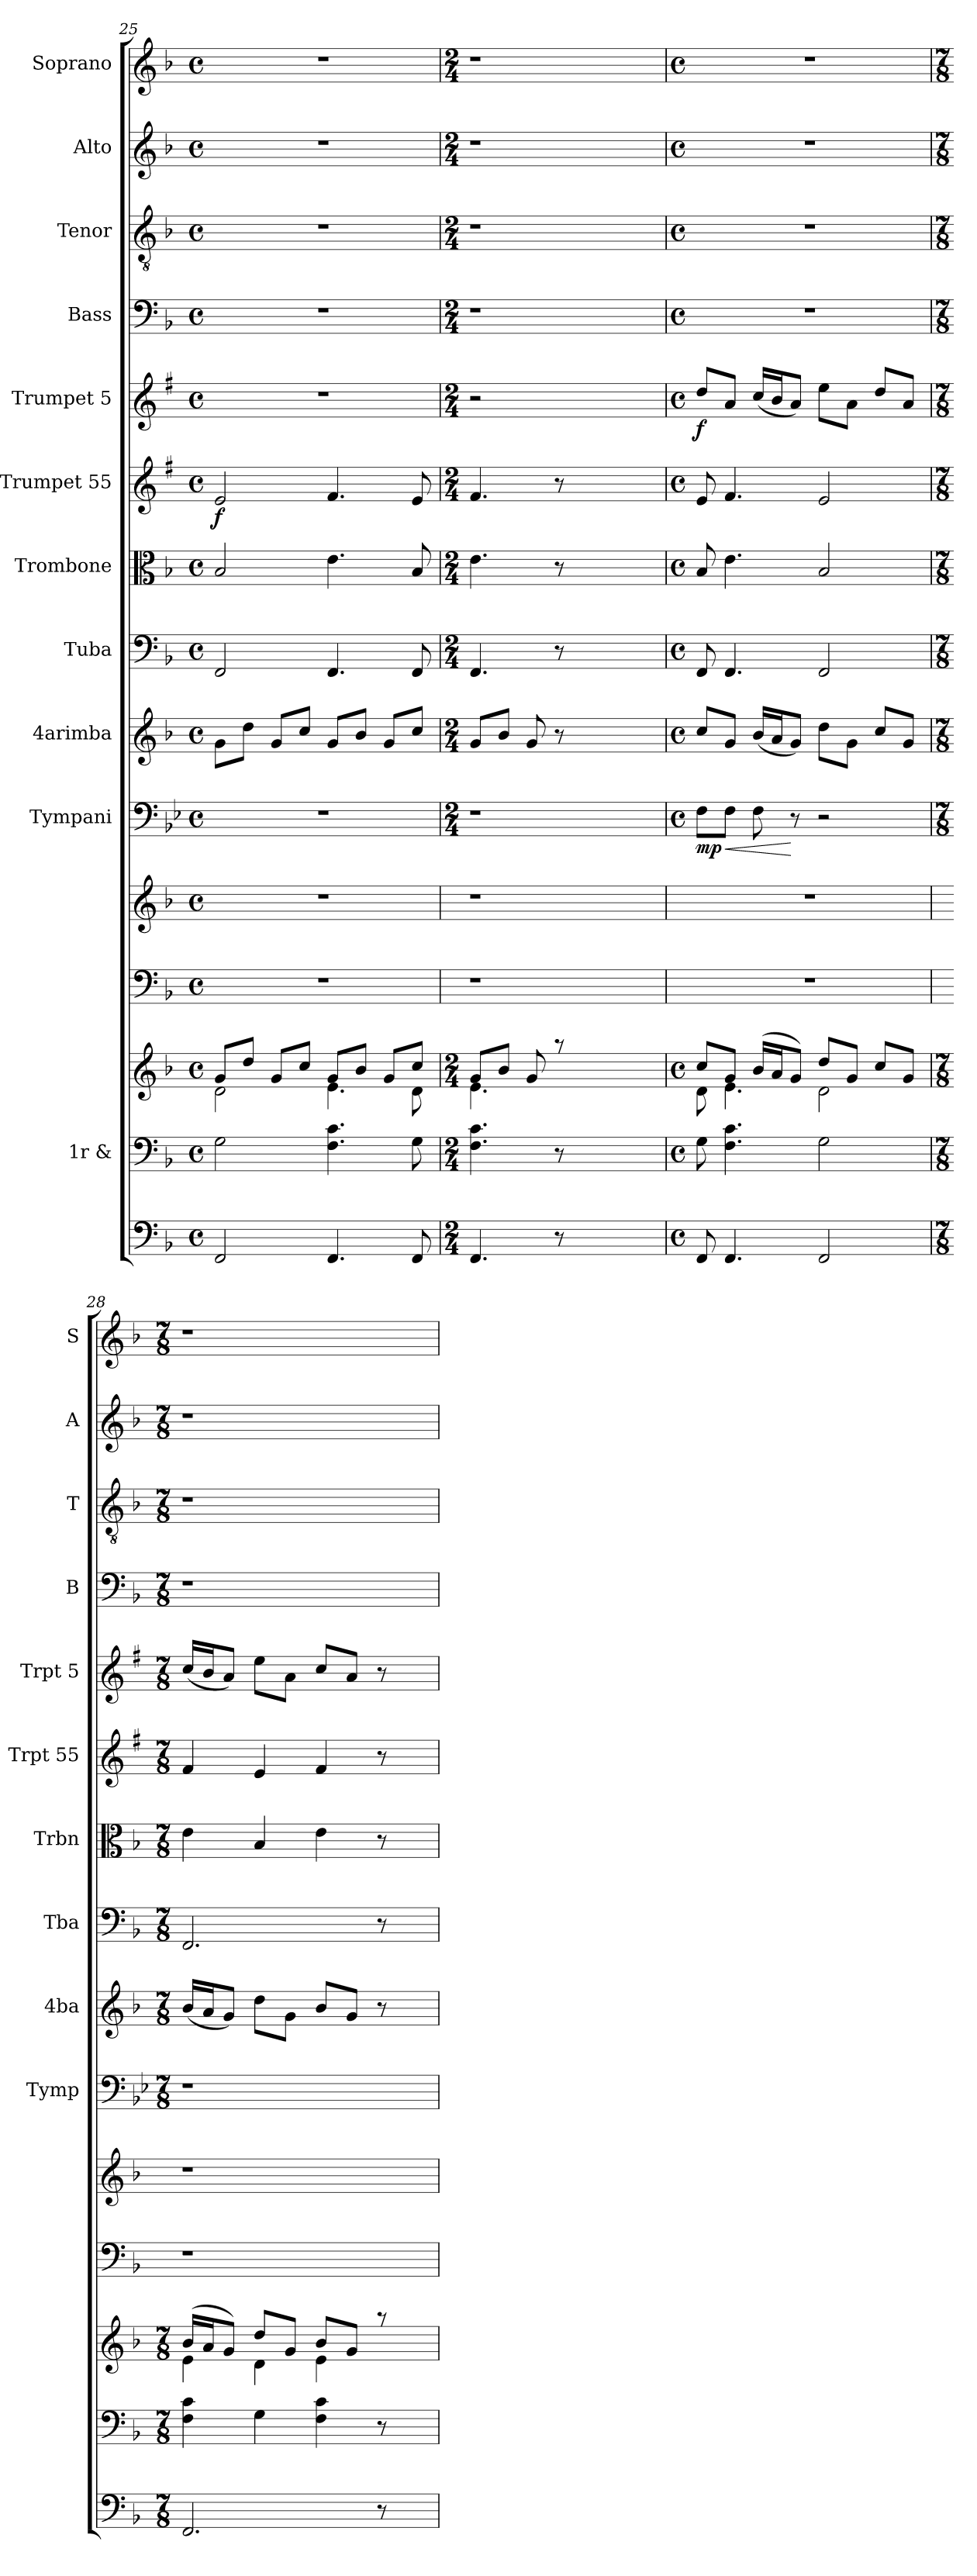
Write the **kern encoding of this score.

**kern	**kern	**kern	**kern	**kern	**kern	**dynam	**kern	**kern	**kern	**kern	**dynam	**kern	**dynam	**kern	**kern	**kern	**kern
*part14	*part13	*part13	*part12	*part11	*part10	*part10	*part9	*part8	*part7	*part6	*part6	*part5	*part5	*part4	*part3	*part2	*part1
*staff15	*staff14	*staff13	*staff12	*staff11	*staff10	*staff10	*staff9	*staff8	*staff7	*staff6	*staff6	*staff5	*staff5	*staff4	*staff3	*staff2	*staff1
*	*I"1r &	*	*	*	*I"Tympani	*	*I"4arimba	*I"Tuba	*I"Trombone	*I"Trumpet 55	*	*I"Trumpet 5	*	*I"Bass	*I"Tenor	*I"Alto	*I"Soprano
*	*	*	*	*	*I'Tymp	*	*I'4ba	*I'Tba	*I'Trbn	*I'Trpt 55	*	*I'Trpt 5	*	*I'B	*I'T	*I'A	*I'S
*clefF4	*clefF4	*clefG2	*clefF4	*clefG2	*clefF4	*	*clefG2	*clefF4	*clefC3	*clefG2	*	*clefG2	*	*clefF4	*clefGv2	*clefG2	*clefG2
*	*	*	*	*	*	*	*	*	*	*ITrd1c2	*	*ITrd1c2	*	*	*	*	*
*k[b-]	*k[b-]	*k[b-]	*k[b-]	*k[b-]	*k[b-e-]	*	*k[b-]	*k[b-]	*k[b-]	*k[b-]	*	*k[b-]	*	*k[b-]	*k[b-]	*k[b-]	*k[b-]
*F:	*F:	*F:	*F:	*F:	*B-:	*	*F:	*F:	*F:	*F:	*	*F:	*	*F:	*F:	*F:	*F:
*M4/4	*M4/4	*M4/4	*M4/4	*M4/4	*M4/4	*	*M4/4	*M4/4	*M4/4	*M4/4	*	*M4/4	*	*M4/4	*M4/4	*M4/4	*M4/4
*met(c)	*met(c)	*met(c)	*met(c)	*met(c)	*met(c)	*	*met(c)	*met(c)	*met(c)	*met(c)	*	*met(c)	*	*met(c)	*met(c)	*met(c)	*met(c)
=25	=25	=25	=25	=25	=25	=25	=25	=25	=25	=25	=25	=25	=25	=25	=25	=25	=25
*	*	*^	*	*	*	*	*	*	*	*	*	*	*	*	*	*	*
!	!	!	!	!	!	!	!	!	!	!	!	!LO:DY:b	!	!	!	!	!	!
2FF/	2G\	8g/L	2d\	1r	1r	1r	.	8g\L	2FF/	2B-/	2d/	f	1r	.	1r	1r	1r	1r
.	.	8dd/J	.	.	.	.	.	8dd\J	.	.	.	.	.	.	.	.	.	.
.	.	8g/L	.	.	.	.	.	8g/L	.	.	.	.	.	.	.	.	.	.
.	.	8cc/J	.	.	.	.	.	8cc/J	.	.	.	.	.	.	.	.	.	.
4.FF/	4.F\ 4.c\	8g/L	4.e\	.	.	.	.	8g/L	4.FF/	4.e\	4.e/	.	.	.	.	.	.	.
.	.	8b-/J	.	.	.	.	.	8b-/J	.	.	.	.	.	.	.	.	.	.
.	.	8g/L	.	.	.	.	.	8g/L	.	.	.	.	.	.	.	.	.	.
8FF/	8G\	8cc/J	8d\	.	.	.	.	8cc/J	8FF/	8B-/	8d/	.	.	.	.	.	.	.
=26	=26	=26	=26	=26	=26	=26	=26	=26	=26	=26	=26	=26	=26	=26	=26	=26	=26	=26
*M2/4	*M2/4	*M2/4	*	*	*	*M2/4	*	*M2/4	*M2/4	*M2/4	*M2/4	*	*M2/4	*	*M2/4	*M2/4	*M2/4	*M2/4
!	!	!	!	!	!	!LO:N:vis=1	!	!	!	!	!	!	!	!	!LO:N:vis=1	!LO:N:vis=1	!LO:N:vis=1	!LO:N:vis=1
4.FF/	4.F\ 4.c\	8g/L	4.e\	1r	1r	2r	.	8g/L	4.FF/	4.e\	4.e/	.	2r	.	2r	2r	2r	2r
.	.	8b-/J	.	.	.	.	.	8b-/J	.	.	.	.	.	.	.	.	.	.
.	.	8g/	.	.	.	.	.	8g/	.	.	.	.	.	.	.	.	.	.
8r	8r	8raa	2ryy	.	.	.	.	8r	8r	8r	8r	.	.	.	.	.	.	.
2ryy	2ryy	2ryy	.	.	.	2ryy	.	2ryy	2ryy	2ryy	2ryy	.	2ryy	.	2ryy	2ryy	2ryy	2ryy
.	.	.	8ryy	.	.	.	.	.	.	.	.	.	.	.	.	.	.	.
=27	=27	=27	=27	=27	=27	=27	=27	=27	=27	=27	=27	=27	=27	=27	=27	=27	=27	=27
*M4/4	*M4/4	*M4/4	*	*	*	*M4/4	*	*M4/4	*M4/4	*M4/4	*M4/4	*	*M4/4	*	*M4/4	*M4/4	*M4/4	*M4/4
*met(c)	*met(c)	*met(c)	*	*	*	*met(c)	*	*met(c)	*met(c)	*met(c)	*met(c)	*	*met(c)	*	*met(c)	*met(c)	*met(c)	*met(c)
!	!	!	!	!	!	!	!LO:DY:b	!	!	!	!	!	!	!LO:DY:b	!	!	!	!
8FF/	8G\	8cc/L	8d\	1r	1r	8F\L	mp	8cc/L	8FF/	8B-/	8d/	.	8cc/L	f	1r	1r	1r	1r
!	!	!	!	!	!	!	!LO:HP:b	!	!	!	!	!	!	!	!	!	!	!
4.FF/	4.F\ 4.c\	8g/J	4.e\	.	.	8F\J	<	8g/J	4.FF/	4.e\	4.e/	.	8g/J	.	.	.	.	.
.	.	(>16b-/LL	.	.	.	8F\	.	(<16b-/LL	.	.	.	.	(<16b-/LL	.	.	.	.	.
.	.	16a/J	.	.	.	.	.	16a/J	.	.	.	.	16a/J	.	.	.	.	.
.	.	8g/J)	.	.	.	8r	[	8g/J)	.	.	.	.	8g/J)	.	.	.	.	.
2FF/	2G\	8dd/L	2d\	.	.	2r	.	8dd\L	2FF/	2B-/	2d/	.	8dd\L	.	.	.	.	.
.	.	8g/J	.	.	.	.	.	8g\J	.	.	.	.	8g\J	.	.	.	.	.
.	.	8cc/L	.	.	.	.	.	8cc/L	.	.	.	.	8cc/L	.	.	.	.	.
.	.	8g/J	.	.	.	.	.	8g/J	.	.	.	.	8g/J	.	.	.	.	.
!!LO:PB:g=z
=28	=28	=28	=28	=28	=28	=28	=28	=28	=28	=28	=28	=28	=28	=28	=28	=28	=28	=28
*M7/8	*M7/8	*M7/8	*	*	*	*M7/8	*	*M7/8	*M7/8	*M7/8	*M7/8	*	*M7/8	*	*M7/8	*M7/8	*M7/8	*M7/8
!	!	!	!	!	!	!LO:N:vis=1	!	!	!	!	!	!	!	!	!LO:N:vis=1	!LO:N:vis=1	!LO:N:vis=1	!LO:N:vis=1
2.FF/	4F\ 4c\	(>16b-/LL	4e\	1r	1r	2..r	.	(<16b-/LL	2.FF/	4e\	4e/	.	(<16b-/LL	.	2..r	2..r	2..r	2..r
.	.	16a/J	.	.	.	.	.	16a/J	.	.	.	.	16a/J	.	.	.	.	.
.	.	8g/J)	.	.	.	.	.	8g/J)	.	.	.	.	8g/J)	.	.	.	.	.
.	4G\	8dd/L	4d\	.	.	.	.	8dd\L	.	4B-/	4d/	.	8dd\L	.	.	.	.	.
.	.	8g/J	.	.	.	.	.	8g\J	.	.	.	.	8g\J	.	.	.	.	.
.	4F\ 4c\	8b-/L	4e\	.	.	.	.	8b-/L	.	4e\	4e/	.	8b-/L	.	.	.	.	.
.	.	8g/J	.	.	.	.	.	8g/J	.	.	.	.	8g/J	.	.	.	.	.
8r	8r	8raa	8ryy	.	.	.	.	8r	8r	8r	8r	.	8r	.	.	.	.	.
8ryy	8ryy	8ryy	8ryy	.	.	8ryy	.	8ryy	8ryy	8ryy	8ryy	.	8ryy	.	8ryy	8ryy	8ryy	8ryy
*	*	*v	*v	*	*	*	*	*	*	*	*	*	*	*	*	*	*	*
=	=	=	=	=	=	=	=	=	=	=	=	=	=	=	=	=	=
*-	*-	*-	*-	*-	*-	*-	*-	*-	*-	*-	*-	*-	*-	*-	*-	*-	*-
